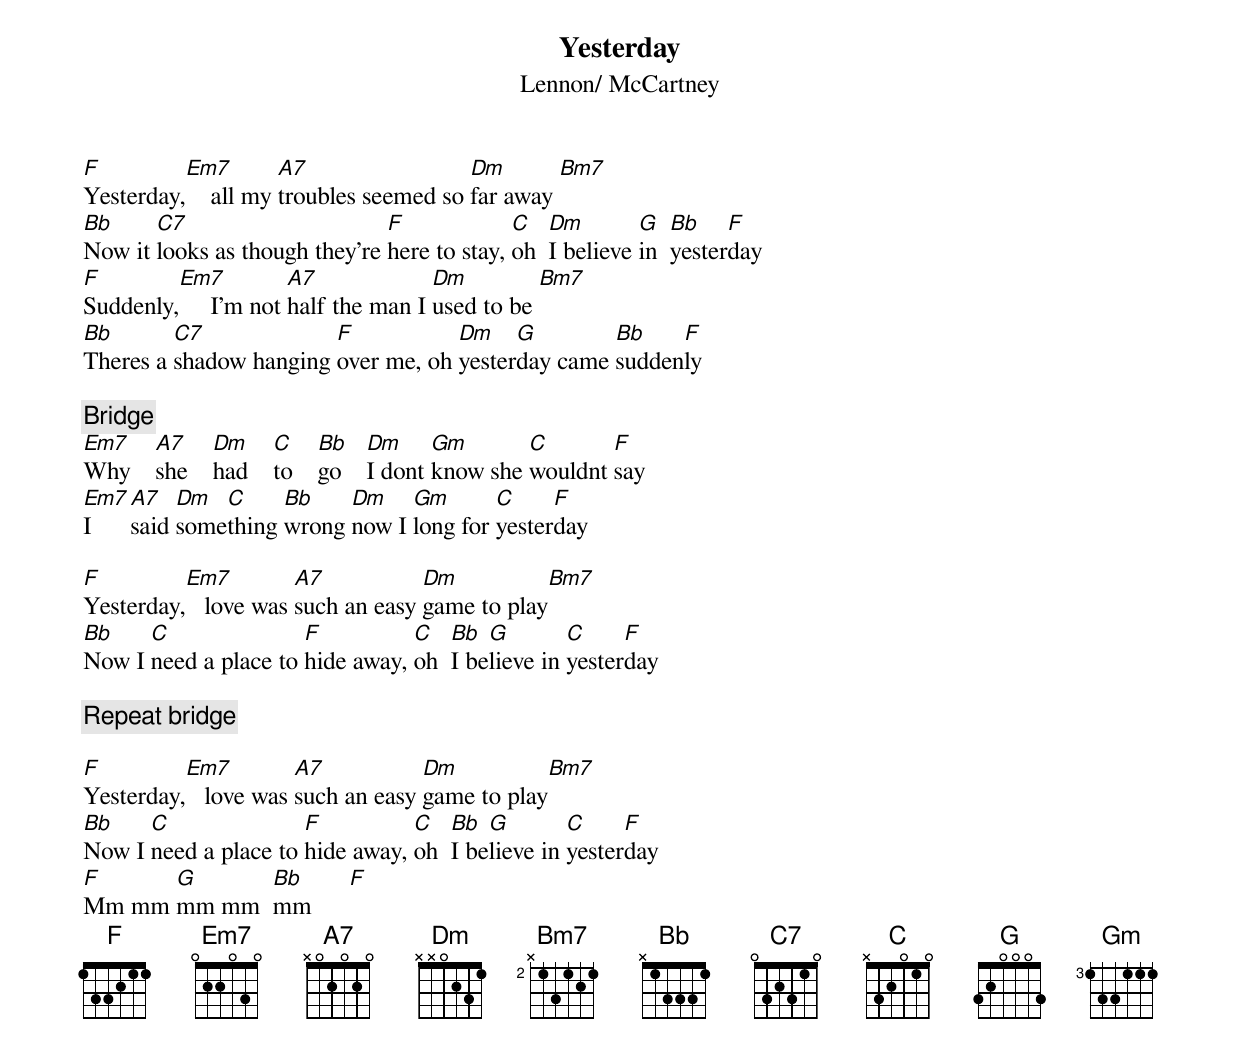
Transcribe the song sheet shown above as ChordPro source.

{title:Yesterday}
{st:Lennon/ McCartney}

[F]Yesterday,[Em7]    all my [A7]troubles seemed so [Dm]far away [Bm7]
[Bb]Now it [C7]looks as though they're [F]here to stay, [C]oh  [Dm]I believe [G]in  [Bb]yester[F]day
[F]Suddenly,[Em7]     I'm not [A7]half the man I [Dm]used to be [Bm7]
[Bb]Theres a [C7]shadow hanging [F]over me, oh [Dm]yester[G]day came [Bb]sudden[F]ly

{c:Bridge}
[Em7]Why    [A7]she    [Dm]had    [C]to    [Bb]go    [Dm]I dont [Gm]know she [C]wouldnt [F]say
[Em7]I     [A7]said [Dm]some[C]thing [Bb]wrong [Dm]now I [Gm]long for [C]yester[F]day

[F]Yesterday,[Em7]   love was [A7]such an easy [Dm]game to play[Bm7]
[Bb]Now I [C]need a place to [F]hide away, [C]oh  [Bb]I be[G]lieve in [C]yester[F]day

{c:Repeat bridge}

[F]Yesterday,[Em7]   love was [A7]such an easy [Dm]game to play[Bm7]
[Bb]Now I [C]need a place to [F]hide away, [C]oh  [Bb]I be[G]lieve in [C]yester[F]day
[F]Mm mm [G]mm mm  [Bb]mm      [F]
